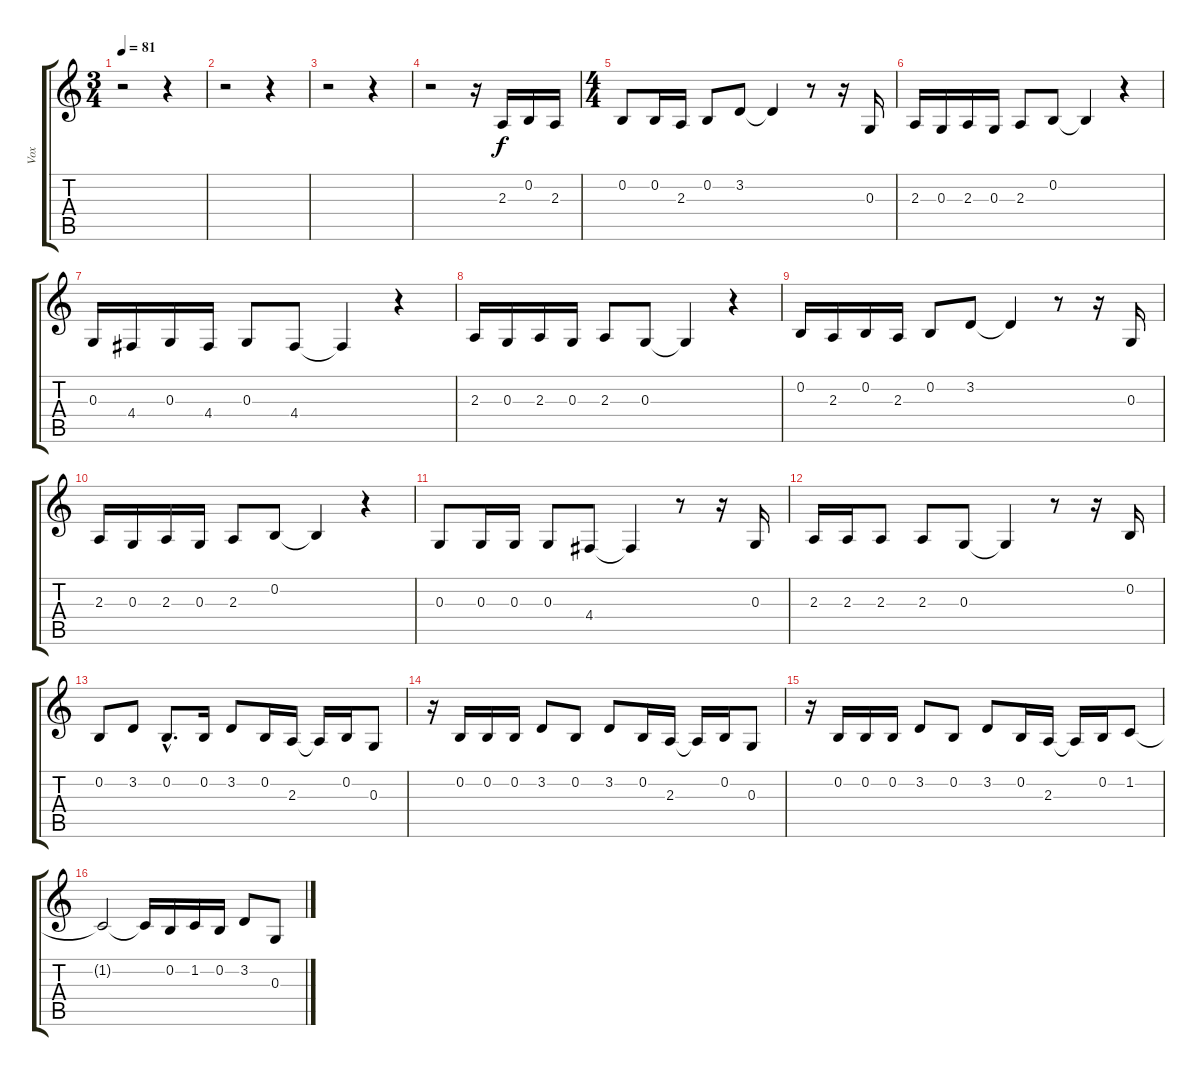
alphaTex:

\track ("Vox" "Vox") {instrument drawbarorgan}
\staff {score tabs}
\tuning (E4 B3 G3 D3 A2 E2) {hide}
\ts (3 4)
\tempo 81
\clef g2
\ks c
r.2{dy f instrument drawbarorgan} r.4 |
r.2 r.4 |
r.2 r.4 |
r.2 r.16 2.3.16 0.2.16 2.3.16 |
\ts (4 4)
0.2.8 0.2.16 2.3.16 0.2.8 3.2.8 3.2{t}.4 r.8 r.16 0.3.16 |
2.3.16 0.3.16 2.3.16 0.3.16 2.3.8 0.2.8 0.2{t}.4 r.4 |
0.3.16 4.4.16 0.3.16 4.4.16 0.3.8 4.4.8 4.4{t}.4 r.4 |
2.3.16 0.3.16 2.3.16 0.3.16 2.3.8 0.3.8 0.3{t}.4 r.4 |
0.2.16 2.3.16 0.2.16 2.3.16 0.2.8 3.2.8 3.2{t}.4 r.8 r.16 0.3.16 |
2.3.16 0.3.16 2.3.16 0.3.16 2.3.8 0.2.8 0.2{t}.4 r.4 |
0.3.8 0.3.16 0.3.16 0.3.8 4.4.8 4.4{t}.4 r.8 r.16 0.3.16 |
2.3.16 2.3.16 2.3.8 2.3.8 0.3.8 0.3{t}.4 r.8 r.16 0.2.16 |
0.2.8 3.2.8 0.2{hac}.8{d} 0.2.16 3.2.8 0.2.16 2.3.16 2.3{t}.16 0.2.16 0.3.8 |
r.16 0.2.16 0.2.16 0.2.16 3.2.8 0.2.8 3.2.8 0.2.16 2.3.16 2.3{t}.16 0.2.16 0.3.8 |
r.16 0.2.16 0.2.16 0.2.16 3.2.8 0.2.8 3.2.8 0.2.16 2.3.16 2.3{t}.16 0.2.16 1.2.8 |
1.2{t}.2 1.2{t}.16 0.2.16 1.2.16 0.2.16 3.2.8 0.3.8
